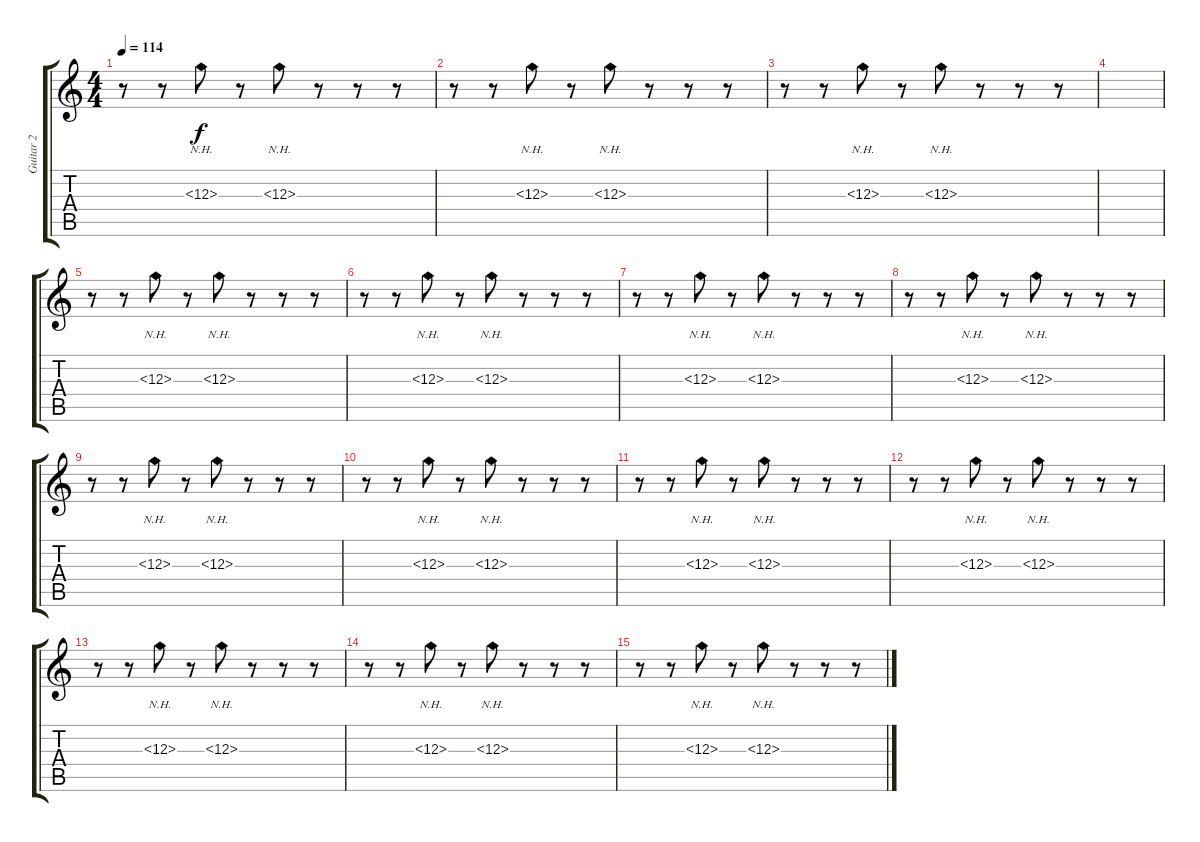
\track ("Guitar 2" "Guitar 2") {instrument overdrivenguitar}
\staff {score tabs}
\tuning (E4 B3 G3 D3 A2 E2) {hide}
\ts (4 4)
\tempo 114
\clef g2
\ks c
r.8{dy f} r.8 12.3{nh}.8 r.8 12.3{nh}.8 r.8 r.8 r.8 |
r.8 r.8 12.3{nh}.8 r.8 12.3{nh}.8 r.8 r.8 r.8 |
r.8 r.8 12.3{nh}.8 r.8 12.3{nh}.8 r.8 r.8 r.8 |
|
r.8 r.8 12.3{nh}.8 r.8 12.3{nh}.8 r.8 r.8 r.8 |
r.8 r.8 12.3{nh}.8 r.8 12.3{nh}.8 r.8 r.8 r.8 |
r.8 r.8 12.3{nh}.8 r.8 12.3{nh}.8 r.8 r.8 r.8 |
r.8 r.8 12.3{nh}.8 r.8 12.3{nh}.8 r.8 r.8 r.8 |
r.8 r.8 12.3{nh}.8 r.8 12.3{nh}.8 r.8 r.8 r.8 |
r.8 r.8 12.3{nh}.8 r.8 12.3{nh}.8 r.8 r.8 r.8 |
r.8 r.8 12.3{nh}.8 r.8 12.3{nh}.8 r.8 r.8 r.8 |
r.8 r.8 12.3{nh}.8 r.8 12.3{nh}.8 r.8 r.8 r.8 |
r.8 r.8 12.3{nh}.8 r.8 12.3{nh}.8 r.8 r.8 r.8 |
r.8 r.8 12.3{nh}.8 r.8 12.3{nh}.8 r.8 r.8 r.8 |
r.8 r.8 12.3{nh}.8 r.8 12.3{nh}.8 r.8 r.8 r.8
